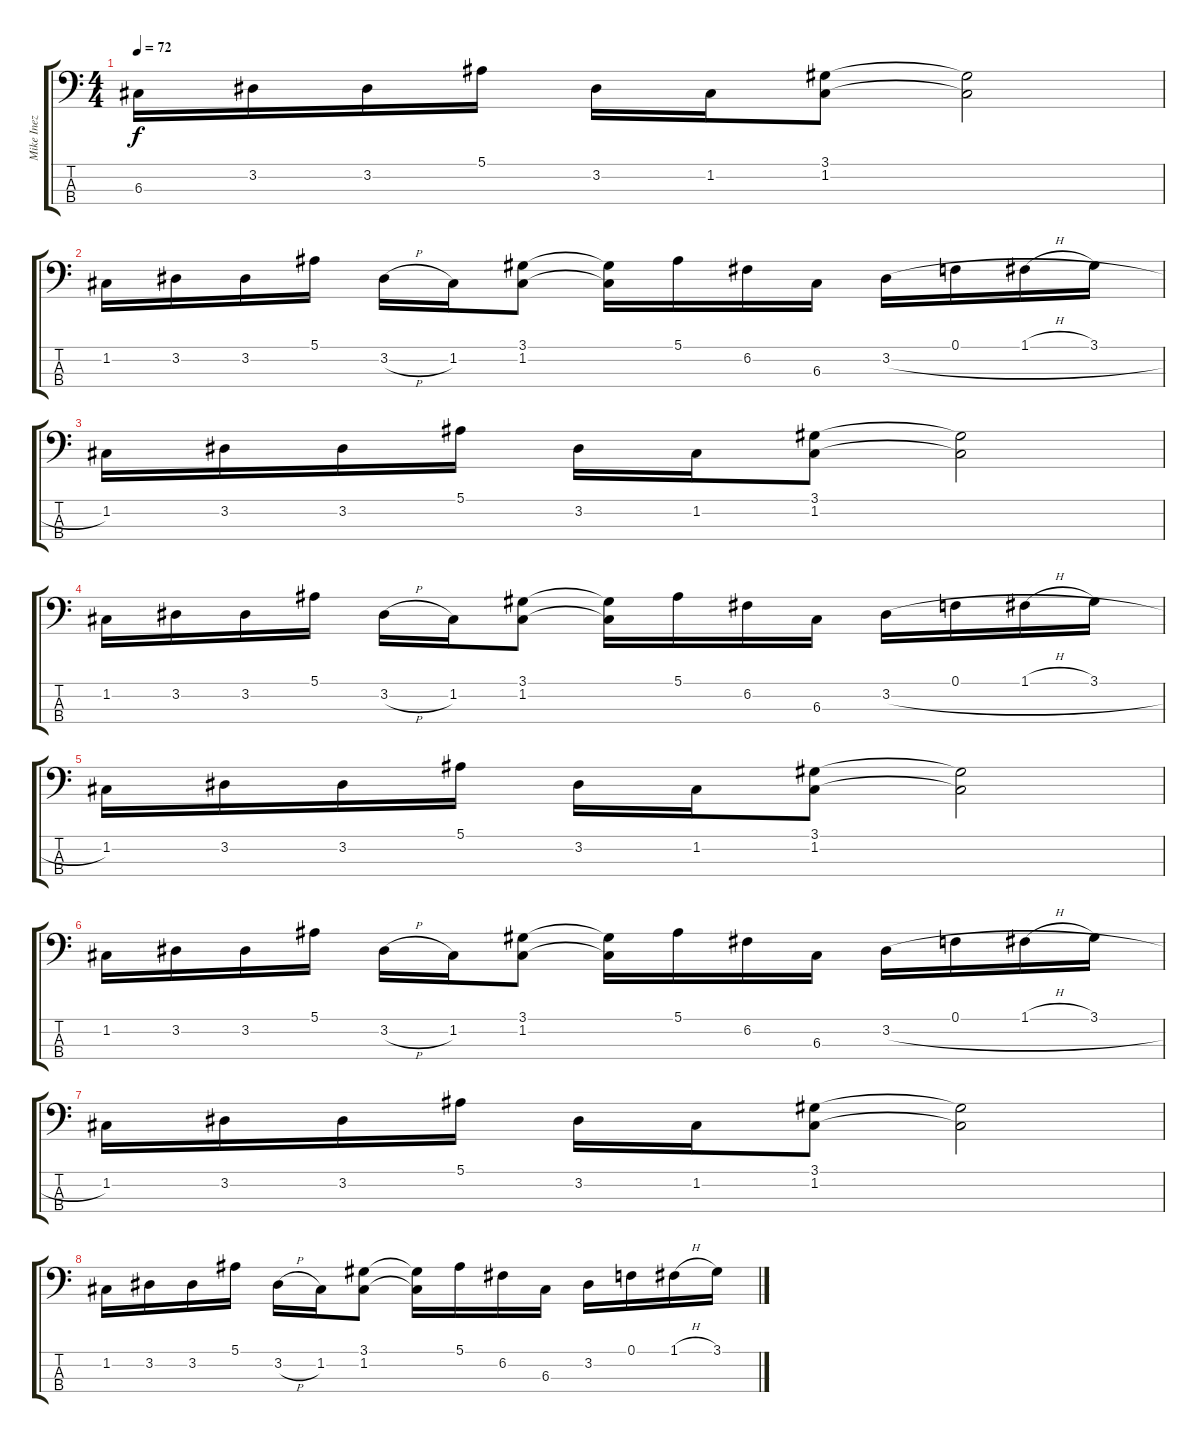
\track ("Mike Inez - Bass" "Mike Inez ") {instrument slapbass2}
\staff {score tabs}
\tuning (F2 C2 G1 D1) {hide}
\ts (4 4)
\tempo 72
\clef f4
\ks c
6.3.16{dy f} 3.2.16 3.2.16 5.1.16 3.2.16 1.2.16 (3.1 1.2).8 (3.1{t} 1.2{t}).2 |
1.2.16 3.2.16 3.2.16 5.1.16 3.2{h}.16 1.2.16 (3.1 1.2).8 (3.1{t} 1.2{t}).16 5.1.16 6.2.16 6.3.16 3.2{h}.16 0.1.16 1.1{h}.16 3.1.16 |
1.2.16 3.2.16 3.2.16 5.1.16 3.2.16 1.2.16 (3.1 1.2).8 (3.1{t} 1.2{t}).2 |
1.2.16 3.2.16 3.2.16 5.1.16 3.2{h}.16 1.2.16 (3.1 1.2).8 (3.1{t} 1.2{t}).16 5.1.16 6.2.16 6.3.16 3.2{h}.16 0.1.16 1.1{h}.16 3.1.16 |
1.2.16 3.2.16 3.2.16 5.1.16 3.2.16 1.2.16 (3.1 1.2).8 (3.1{t} 1.2{t}).2 |
1.2.16 3.2.16 3.2.16 5.1.16 3.2{h}.16 1.2.16 (3.1 1.2).8 (3.1{t} 1.2{t}).16 5.1.16 6.2.16 6.3.16 3.2{h}.16 0.1.16 1.1{h}.16 3.1.16 |
1.2.16 3.2.16 3.2.16 5.1.16 3.2.16 1.2.16 (3.1 1.2).8 (3.1{t} 1.2{t}).2 |
1.2.16 3.2.16 3.2.16 5.1.16 3.2{h}.16 1.2.16 (3.1 1.2).8 (3.1{t} 1.2{t}).16 5.1.16 6.2.16 6.3.16 3.2{h}.16 0.1.16 1.1{h}.16 3.1.16
